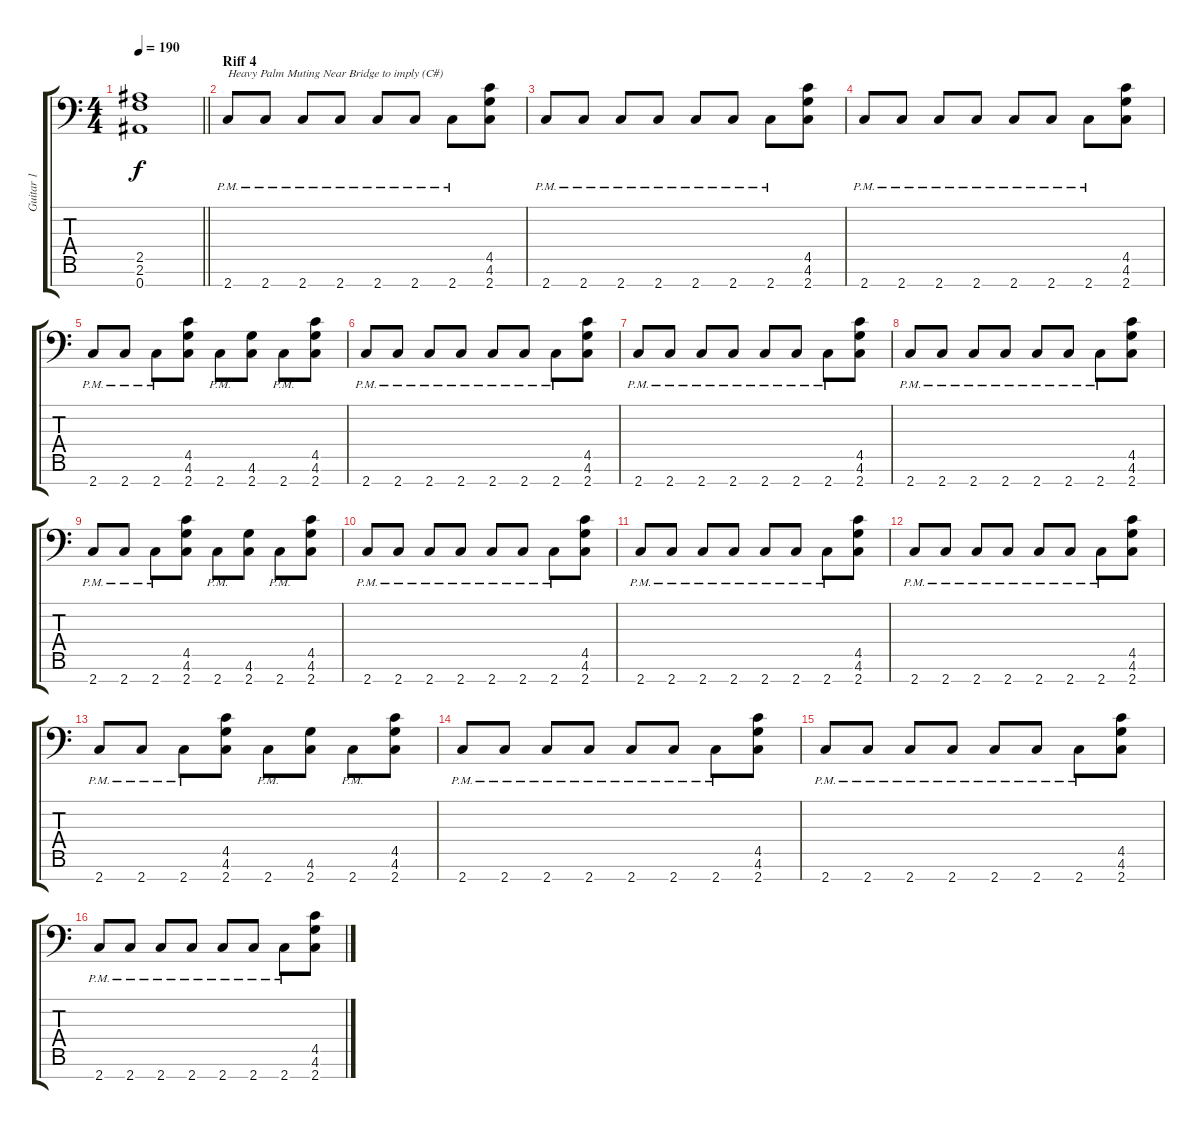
\track ("Guitar 1" "Guitar 1") {instrument distortionguitar}
\staff {score tabs}
\tuning (Eb4 Bb3 Gb3 Db3 Ab2 Eb2 Bb1) {hide}
\ts (4 4)
\tempo 190
\clef f4
\barLineRight lightlight
\ks c
(2.5{t} 2.6{t} 0.7{t}).1{dy f} |
\section ("" "Riff 4")
2.7{pm}.8{txt "Heavy Palm Muting Near Bridge to imply (C#)"} 2.7{pm}.8 2.7{pm}.8 2.7{pm}.8 2.7{pm}.8 2.7{pm}.8 2.7{pm}.8 (4.5 4.6 2.7).8 |
2.7{pm}.8 2.7{pm}.8 2.7{pm}.8 2.7{pm}.8 2.7{pm}.8 2.7{pm}.8 2.7{pm}.8 (4.5 4.6 2.7).8 |
2.7{pm}.8 2.7{pm}.8 2.7{pm}.8 2.7{pm}.8 2.7{pm}.8 2.7{pm}.8 2.7{pm}.8 (4.5 4.6 2.7).8 |
2.7{pm}.8 2.7{pm}.8 2.7{pm}.8 (4.5 4.6 2.7).8 2.7{pm}.8 (4.6 2.7).8 2.7{pm}.8 (4.5 4.6 2.7).8 |
2.7{pm}.8 2.7{pm}.8 2.7{pm}.8 2.7{pm}.8 2.7{pm}.8 2.7{pm}.8 2.7{pm}.8 (4.5 4.6 2.7).8 |
2.7{pm}.8 2.7{pm}.8 2.7{pm}.8 2.7{pm}.8 2.7{pm}.8 2.7{pm}.8 2.7{pm}.8 (4.5 4.6 2.7).8 |
2.7{pm}.8 2.7{pm}.8 2.7{pm}.8 2.7{pm}.8 2.7{pm}.8 2.7{pm}.8 2.7{pm}.8 (4.5 4.6 2.7).8 |
2.7{pm}.8 2.7{pm}.8 2.7{pm}.8 (4.5 4.6 2.7).8 2.7{pm}.8 (4.6 2.7).8 2.7{pm}.8 (4.5 4.6 2.7).8 |
2.7{pm}.8 2.7{pm}.8 2.7{pm}.8 2.7{pm}.8 2.7{pm}.8 2.7{pm}.8 2.7{pm}.8 (4.5 4.6 2.7).8 |
2.7{pm}.8 2.7{pm}.8 2.7{pm}.8 2.7{pm}.8 2.7{pm}.8 2.7{pm}.8 2.7{pm}.8 (4.5 4.6 2.7).8 |
2.7{pm}.8 2.7{pm}.8 2.7{pm}.8 2.7{pm}.8 2.7{pm}.8 2.7{pm}.8 2.7{pm}.8 (4.5 4.6 2.7).8 |
2.7{pm}.8 2.7{pm}.8 2.7{pm}.8 (4.5 4.6 2.7).8 2.7{pm}.8 (4.6 2.7).8 2.7{pm}.8 (4.5 4.6 2.7).8 |
2.7{pm}.8 2.7{pm}.8 2.7{pm}.8 2.7{pm}.8 2.7{pm}.8 2.7{pm}.8 2.7{pm}.8 (4.5 4.6 2.7).8 |
2.7{pm}.8 2.7{pm}.8 2.7{pm}.8 2.7{pm}.8 2.7{pm}.8 2.7{pm}.8 2.7{pm}.8 (4.5 4.6 2.7).8 |
2.7{pm}.8 2.7{pm}.8 2.7{pm}.8 2.7{pm}.8 2.7{pm}.8 2.7{pm}.8 2.7{pm}.8 (4.5 4.6 2.7).8
